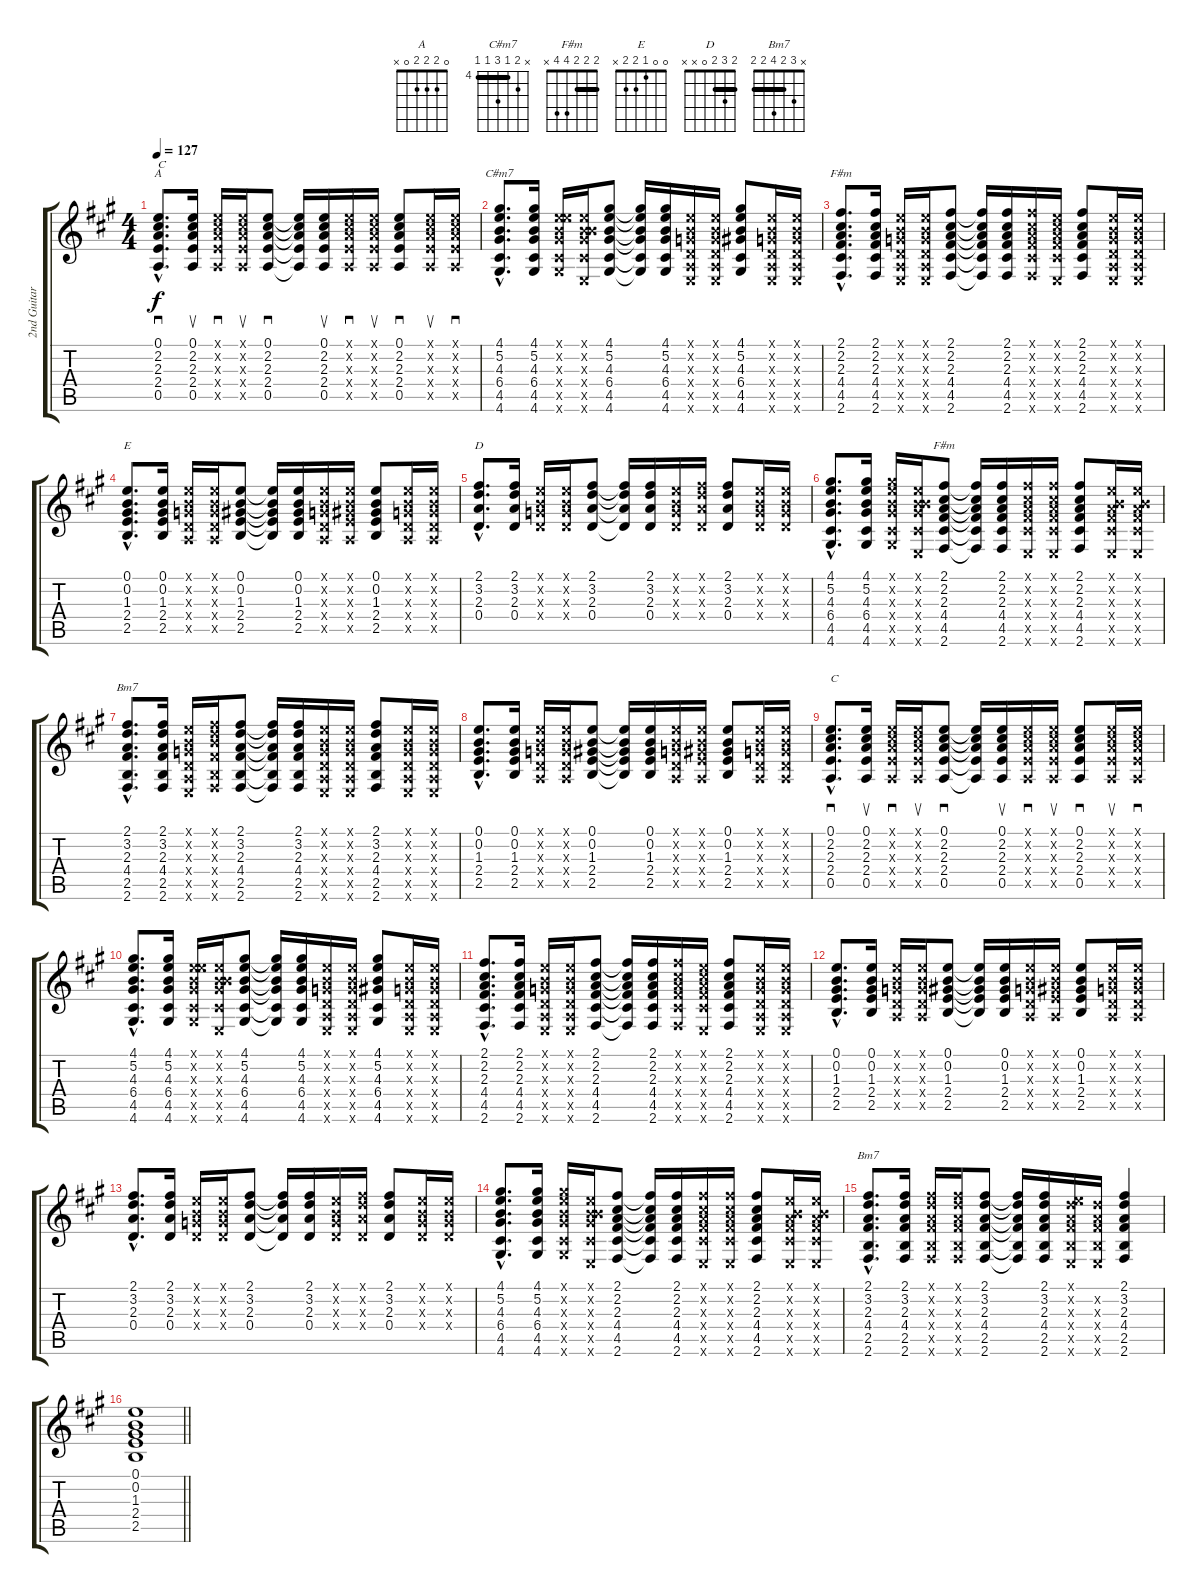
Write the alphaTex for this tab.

\track ("2nd Guitar" "2nd Guitar") {instrument acousticguitarsteel}
\staff {score tabs}
\tuning (E4 B3 G3 D3 A2 E2) {hide}
\chord ("A" 0 2 2 2 0 x)
\chord ("C#m7" x 5 4 6 4 4) {firstfret 4 barre 4}
\chord ("F#m" x 2 2 4 4 2) {barre 2}
\chord ("E" 0 0 1 2 2 x)
\chord ("D" 2 3 2 0 x x) {barre 2}
\chord ("F#m" 2 2 2 4 4 x) {barre 2}
\chord ("Bm7" 2 3 x 4 2 2) {barre 2}
\chord ("Bm7" x 3 2 4 2 2) {barre 2}
\ts (4 4)
\tempo 127
\clef g2
\ks a
(0.1{hac} 2.2 2.3{hac} 2.4{hac} 0.5{hac}).8{d sd ch "A" txt "C" dy f} (0.1 2.2 2.3 2.4 0.5).16{su} (0.1{x} 2.2{x} 2.3{x} 2.4{x} 0.5{x}).16{sd} (0.1{x} 2.2{x} 2.3{x} 2.4{x} 0.5{x}).16{su} (0.1 2.2 2.3 2.4 0.5).8{sd} (0.1{t} 2.2{t} 2.3{t} 2.4{t} 0.5{t}).16 (0.1 2.2 2.3 2.4 0.5).16{su} (0.1{x} 2.2{x} 2.3{x} 2.4{x} 0.5{x}).16{sd} (0.1{x} 2.2{x} 2.3{x} 2.4{x} 0.5{x}).16{su} (0.1 2.2 2.3 2.4 0.5).8{sd} (0.1{x} 2.2{x} 2.3{x} 2.4{x} 0.5{x}).16{su} (0.1{x} 2.2{x} 2.3{x} 2.4{x} 0.5{x}).16{sd} |
(4.1{hac} 5.2 4.3{hac} 6.4{hac} 4.5{hac} 4.6{hac}).8{d ch "C#m7"} (4.1 5.2 4.3 6.4 4.5 4.6).16 (0.1{x} 5.2{x} 4.3{x} 6.4{x} 4.5{x} 4.6{x}).16 (0.1{x} 0.2{x} 4.3{x} 6.4{x} 4.5{x} 0.6{x}).16 (4.1 5.2 4.3 6.4 4.5 4.6).8 (4.1{t} 5.2{t} 4.3{t} 6.4{t} 4.5{t} 4.6{t}).16 (4.1 5.2 4.3 6.4 4.5 4.6).16 (0.1{x} 0.2{x} 0.3{x} 0.4{x} 0.5{x} 0.6{x}).16 (0.1{x} 0.2{x} 0.3{x} 0.4{x} 0.5{x} 0.6{x}).16 (4.1 5.2 4.3 6.4 4.5 4.6).8 (0.1{x} 0.2{x} 0.3{x} 0.4{x} 0.5{x} 0.6{x}).16 (0.1{x} 0.2{x} 0.3{x} 0.4{x} 0.5{x} 0.6{x}).16 |
(2.1{hac} 2.2 2.3{hac} 4.4{hac} 4.5{hac} 2.6{hac}).8{d ch "F#m"} (2.1 2.2 2.3 4.4 4.5 2.6).16 (0.1{x} 0.2{x} 0.3{x} 0.4{x} 0.5{x} 0.6{x}).16 (0.1{x} 0.2{x} 0.3{x} 0.4{x} 0.5{x} 0.6{x}).16 (2.1 2.2 2.3 4.4 4.5 2.6).8 (2.1{t} 2.2{t} 2.3{t} 4.4{t} 4.5{t} 2.6{t}).16 (2.1 2.2 2.3 4.4 4.5 2.6).16 (2.1{x} 2.2{x} 2.3{x} 4.4{x} 4.5{x} 2.6{x}).16 (0.1{x} 2.2{x} 2.3{x} 4.4{x} 4.5{x} 0.6{x}).16 (2.1 2.2 2.3 4.4 4.5 2.6).8 (0.1{x} 0.2{x} 0.3{x} 0.4{x} 0.5{x} 0.6{x}).16 (0.1{x} 0.2{x} 0.3{x} 0.4{x} 0.5{x} 0.6{x}).16 |
(0.1{hac} 0.2 1.3{hac} 2.4{hac} 2.5{hac}).8{d ch "E"} (0.1 0.2 1.3 2.4 2.5).16 (0.1{x} 0.2{x} 0.3{x} 0.4{x} 0.5{x}).16 (0.1{x} 0.2{x} 0.3{x} 0.4{x} 0.5{x}).16 (0.1 0.2 1.3 2.4 2.5).8 (0.1{t} 0.2{t} 1.3{t} 2.4{t} 2.5{t}).16 (0.1 0.2 1.3 2.4 2.5).16 (0.1{x} 0.2{x} 0.3{x} 0.4{x} 0.5{x}).16 (0.1{x} 0.2{x} 1.3{x} 2.4{x} 0.5{x}).16 (0.1 0.2 1.3 2.4 2.5).8 (0.1{x} 0.2{x} 0.3{x} 0.4{x} 0.5{x}).16 (0.1{x} 0.2{x} 0.3{x} 0.4{x} 0.5{x}).16 |
(2.1{hac} 3.2 2.3{hac} 0.4{hac}).8{d ch "D"} (2.1 3.2 2.3 0.4).16 (0.1{x} 0.2{x} 0.3{x} 0.4{x}).16 (0.1{x} 0.2{x} 0.3{x} 0.4{x}).16 (2.1 3.2 2.3 0.4).8 (2.1{t} 3.2{t} 2.3{t} 0.4{t}).16 (2.1 3.2 2.3 0.4).16 (0.1{x} 0.2{x} 0.3{x} 0.4{x}).16 (2.1{x} 3.2{x} 2.3{x} 0.4{x}).16 (2.1 3.2 2.3 0.4).8 (0.1{x} 0.2{x} 0.3{x} 0.4{x}).16 (0.1{x} 0.2{x} 0.3{x} 0.4{x}).16 |
(4.1{hac} 5.2 4.3{hac} 6.4{hac} 4.5{hac} 4.6{hac}).8{d} (4.1 5.2 4.3 6.4 4.5 4.6).16 (4.1{x} 5.2{x} 4.3{x} 6.4{x} 4.5{x} 4.6{x}).16 (0.1{x} 0.2{x} 4.3{x} 6.4{x} 4.5{x} 0.6{x}).16 (2.1 2.2 2.3 4.4 4.5 2.6).8{ch "F#m"} (2.1{t} 2.2{t} 2.3{t} 4.4{t} 4.5{t} 2.6{t}).16 (2.1 2.2 2.3 4.4 4.5 2.6).16 (2.1{x} 2.2{x} 2.3{x} 4.4{x} 4.5{x} 0.6{x}).16 (2.1{x} 2.2{x} 2.3{x} 4.4{x} 4.5{x} 0.6{x}).16 (2.1 2.2 2.3 4.4 4.5 2.6).8 (0.1{x} 0.2{x} 2.3{x} 4.4{x} 4.5{x} 0.6{x}).16 (0.1{x} 0.2{x} 2.3{x} 4.4{x} 4.5{x} 0.6{x}).16 |
(2.1{hac} 3.2 2.3{hac} 4.4{hac} 2.5{hac} 2.6{hac}).8{d ch "Bm7"} (2.1 3.2 2.3 4.4 2.5 2.6).16 (0.1{x} 0.2{x} 0.3{x} 0.4{x} 0.5{x} 0.6{x}).16 (2.1{x} 3.2{x} 4.3{x} 4.4{x} 2.5{x} 2.6{x}).16 (2.1 3.2 2.3 4.4 2.5 2.6).8 (2.1{t} 3.2{t} 2.3{t} 4.4{t} 2.5{t} 2.6{t}).16 (2.1 3.2 2.3 4.4 2.5 2.6).16 (0.1{x} 0.2{x} 0.3{x} 0.4{x} 0.5{x} 0.6{x}).16 (0.1{x} 0.2{x} 0.3{x} 0.4{x} 0.5{x} 0.6{x}).16 (2.1 3.2 2.3 4.4 2.5 2.6).8 (0.1{x} 0.2{x} 0.3{x} 0.4{x} 0.5{x} 0.6{x}).16 (0.1{x} 0.2{x} 0.3{x} 0.4{x} 0.5{x} 0.6{x}).16 |
(0.1{hac} 0.2 1.3{hac} 2.4{hac} 2.5{hac}).8{d} (0.1 0.2 1.3 2.4 2.5).16 (0.1{x} 0.2{x} 0.3{x} 0.4{x} 0.5{x}).16 (0.1{x} 0.2{x} 0.3{x} 0.4{x} 0.5{x}).16 (0.1 0.2 1.3 2.4 2.5).8 (0.1{t} 0.2{t} 1.3{t} 2.4{t} 2.5{t}).16 (0.1 0.2 1.3 2.4 2.5).16 (0.1{x} 0.2{x} 0.3{x} 0.4{x} 0.5{x}).16 (0.1{x} 0.2{x} 1.3{x} 2.4{x} 0.5{x}).16 (0.1 0.2 1.3 2.4 2.5).8 (0.1{x} 0.2{x} 0.3{x} 0.4{x} 0.5{x}).16 (0.1{x} 0.2{x} 0.3{x} 0.4{x} 0.5{x}).16 |
(0.1{hac} 2.2 2.3{hac} 2.4{hac} 0.5{hac}).8{d sd txt "C"} (0.1 2.2 2.3 2.4 0.5).16{su} (0.1{x} 2.2{x} 2.3{x} 2.4{x} 0.5{x}).16{sd} (0.1{x} 2.2{x} 2.3{x} 2.4{x} 0.5{x}).16{su} (0.1 2.2 2.3 2.4 0.5).8{sd} (0.1{t} 2.2{t} 2.3{t} 2.4{t} 0.5{t}).16 (0.1 2.2 2.3 2.4 0.5).16{su} (0.1{x} 2.2{x} 2.3{x} 2.4{x} 0.5{x}).16{sd} (0.1{x} 2.2{x} 2.3{x} 2.4{x} 0.5{x}).16{su} (0.1 2.2 2.3 2.4 0.5).8{sd} (0.1{x} 2.2{x} 2.3{x} 2.4{x} 0.5{x}).16{su} (0.1{x} 2.2{x} 2.3{x} 2.4{x} 0.5{x}).16{sd} |
(4.1{hac} 5.2 4.3{hac} 6.4{hac} 4.5{hac} 4.6{hac}).8{d} (4.1 5.2 4.3 6.4 4.5 4.6).16 (0.1{x} 5.2{x} 4.3{x} 6.4{x} 4.5{x} 4.6{x}).16 (0.1{x} 0.2{x} 4.3{x} 6.4{x} 4.5{x} 0.6{x}).16 (4.1 5.2 4.3 6.4 4.5 4.6).8 (4.1{t} 5.2{t} 4.3{t} 6.4{t} 4.5{t} 4.6{t}).16 (4.1 5.2 4.3 6.4 4.5 4.6).16 (0.1{x} 0.2{x} 0.3{x} 0.4{x} 0.5{x} 0.6{x}).16 (0.1{x} 0.2{x} 0.3{x} 0.4{x} 0.5{x} 0.6{x}).16 (4.1 5.2 4.3 6.4 4.5 4.6).8 (0.1{x} 0.2{x} 0.3{x} 0.4{x} 0.5{x} 0.6{x}).16 (0.1{x} 0.2{x} 0.3{x} 0.4{x} 0.5{x} 0.6{x}).16 |
(2.1{hac} 2.2 2.3{hac} 4.4{hac} 4.5{hac} 2.6{hac}).8{d} (2.1 2.2 2.3 4.4 4.5 2.6).16 (0.1{x} 0.2{x} 0.3{x} 0.4{x} 0.5{x} 0.6{x}).16 (0.1{x} 0.2{x} 0.3{x} 0.4{x} 0.5{x} 0.6{x}).16 (2.1 2.2 2.3 4.4 4.5 2.6).8 (2.1{t} 2.2{t} 2.3{t} 4.4{t} 4.5{t} 2.6{t}).16 (2.1 2.2 2.3 4.4 4.5 2.6).16 (2.1{x} 2.2{x} 2.3{x} 4.4{x} 4.5{x} 2.6{x}).16 (0.1{x} 2.2{x} 2.3{x} 4.4{x} 4.5{x} 0.6{x}).16 (2.1 2.2 2.3 4.4 4.5 2.6).8 (0.1{x} 0.2{x} 0.3{x} 0.4{x} 0.5{x} 0.6{x}).16 (0.1{x} 0.2{x} 0.3{x} 0.4{x} 0.5{x} 0.6{x}).16 |
(0.1{hac} 0.2 1.3{hac} 2.4{hac} 2.5{hac}).8{d} (0.1 0.2 1.3 2.4 2.5).16 (0.1{x} 0.2{x} 0.3{x} 0.4{x} 0.5{x}).16 (0.1{x} 0.2{x} 0.3{x} 0.4{x} 0.5{x}).16 (0.1 0.2 1.3 2.4 2.5).8 (0.1{t} 0.2{t} 1.3{t} 2.4{t} 2.5{t}).16 (0.1 0.2 1.3 2.4 2.5).16 (0.1{x} 0.2{x} 0.3{x} 0.4{x} 0.5{x}).16 (0.1{x} 0.2{x} 1.3{x} 2.4{x} 0.5{x}).16 (0.1 0.2 1.3 2.4 2.5).8 (0.1{x} 0.2{x} 0.3{x} 0.4{x} 0.5{x}).16 (0.1{x} 0.2{x} 0.3{x} 0.4{x} 0.5{x}).16 |
(2.1{hac} 3.2 2.3{hac} 0.4{hac}).8{d} (2.1 3.2 2.3 0.4).16 (0.1{x} 0.2{x} 0.3{x} 0.4{x}).16 (0.1{x} 0.2{x} 0.3{x} 0.4{x}).16 (2.1 3.2 2.3 0.4).8 (2.1{t} 3.2{t} 2.3{t} 0.4{t}).16 (2.1 3.2 2.3 0.4).16 (0.1{x} 0.2{x} 0.3{x} 0.4{x}).16 (2.1{x} 3.2{x} 2.3{x} 0.4{x}).16 (2.1 3.2 2.3 0.4).8 (0.1{x} 0.2{x} 0.3{x} 0.4{x}).16 (0.1{x} 0.2{x} 0.3{x} 0.4{x}).16 |
(4.1{hac} 5.2 4.3{hac} 6.4{hac} 4.5{hac} 4.6{hac}).8{d} (4.1 5.2 4.3 6.4 4.5 4.6).16 (4.1{x} 5.2{x} 4.3{x} 6.4{x} 4.5{x} 4.6{x}).16 (0.1{x} 0.2{x} 4.3{x} 6.4{x} 4.5{x} 0.6{x}).16 (2.1 2.2 2.3 4.4 4.5 2.6).8 (2.1{t} 2.2{t} 2.3{t} 4.4{t} 4.5{t} 2.6{t}).16 (2.1 2.2 2.3 4.4 4.5 2.6).16 (2.1{x} 2.2{x} 2.3{x} 4.4{x} 4.5{x} 0.6{x}).16 (2.1{x} 2.2{x} 2.3{x} 4.4{x} 4.5{x} 0.6{x}).16 (2.1 2.2 2.3 4.4 4.5 2.6).8 (0.1{x} 0.2{x} 2.3{x} 4.4{x} 4.5{x} 0.6{x}).16 (0.1{x} 0.2{x} 2.3{x} 4.4{x} 4.5{x} 0.6{x}).16 |
(2.1{hac} 3.2 2.3{hac} 4.4{hac} 2.5{hac} 2.6{hac}).8{d ch "Bm7"} (2.1 3.2 2.3 4.4 2.5 2.6).16 (2.1{x} 3.2{x} 2.3{x} 4.4{x} 2.5{x} 2.6{x}).16 (2.1{x} 3.2{x} 2.3{x} 4.4{x} 2.5{x} 2.6{x}).16 (2.1 3.2 2.3 4.4 2.5 2.6).8 (2.1{t} 3.2{t} 2.3{t} 4.4{t} 2.5{t} 2.6{t}).16 (2.1 3.2 2.3 4.4 2.5 2.6).16 (0.1{x} 3.2{x} 2.3{x} 4.4{x} 2.5{x} 0.6{x}).16 (3.2{x} 2.3{x} 4.4{x} 2.5{x} 0.6{x}).16 (2.1 3.2 2.3 4.4 2.5 2.6).4 |
\barLineRight lightlight
(0.1 0.2 1.3 2.4 2.5).1
